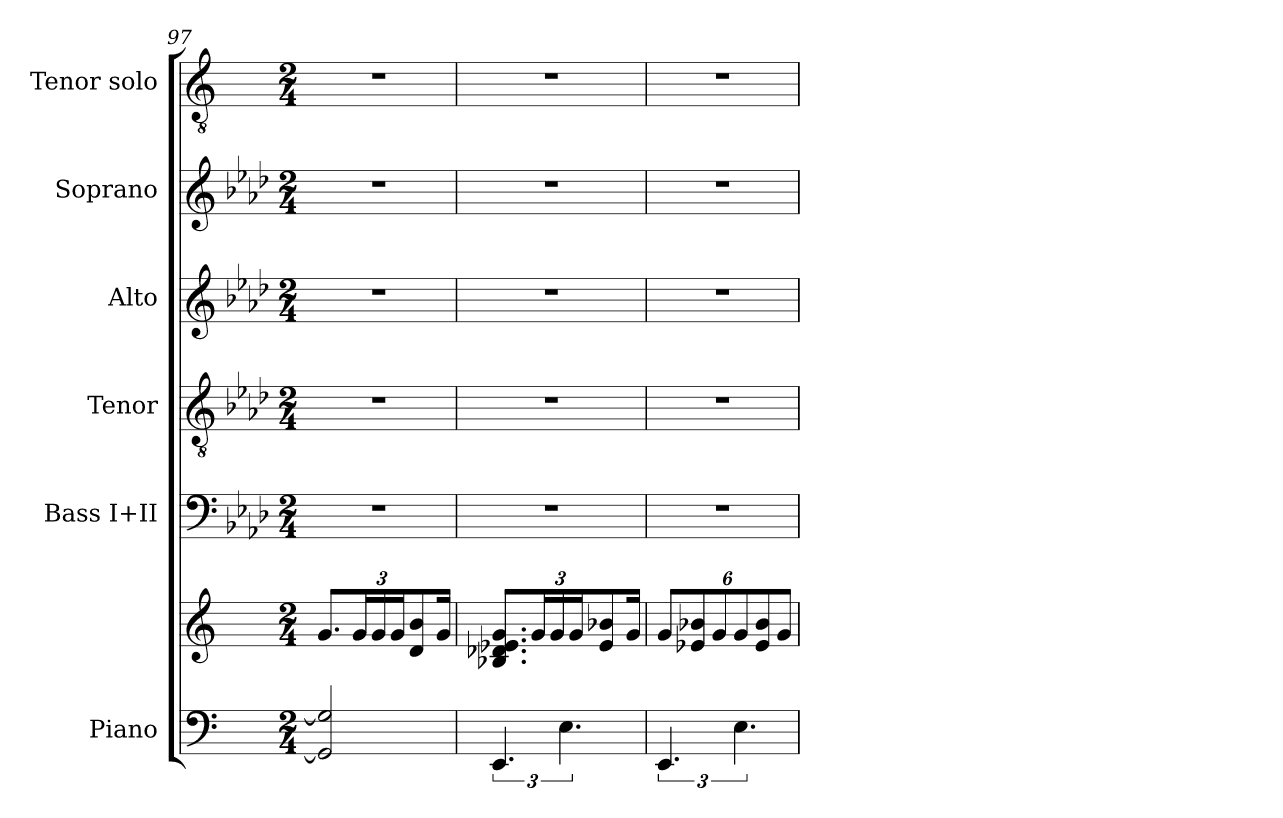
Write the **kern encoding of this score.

**kern	**kern	**kern	**kern	**kern	**kern	**kern
*part6	*part6	*part5	*part4	*part3	*part2	*part1
*staff7	*staff6	*staff5	*staff4	*staff3	*staff2	*staff1
*I"Piano	*	*I"Bass I+II	*I"Tenor	*I"Alto	*I"Soprano	*I"Tenor solo
*I'Pno.	*	*I'B.I+II	*I'T.	*I'A.	*I'S.	*I'T.s
*clefF4	*clefG2	*clefF4	*clefGv2	*clefG2	*clefG2	*clefGv2
*k[]	*k[]	*k[b-e-a-d-]	*k[b-e-a-d-]	*k[b-e-a-d-]	*k[b-e-a-d-]	*k[]
*M2/4	*M2/4	*M2/4	*M2/4	*M2/4	*M2/4	*M2/4
=97	=97	=97	=97	=97	=97	=97
2GG/] 2G/]	8.g/L	2r	2r	2r	2r	2r
.	24g/L	.	.	.	.	.
.	24g/	.	.	.	.	.
.	24g/J	.	.	.	.	.
.	8d/ 8b/	.	.	.	.	.
.	16g/Jk	.	.	.	.	.
=98	=98	=98	=98	=98	=98	=98
6.EE/	8.B-X/ 8.d-X/ 8.e-X/ 8.g/L	2r	2r	2r	2r	2r
.	24g/L	.	.	.	.	.
.	24g/	.	.	.	.	.
6.E\	.	.	.	.	.	.
.	24g/J	.	.	.	.	.
.	8e-/ 8b-X/	.	.	.	.	.
.	16g/Jk	.	.	.	.	.
!!LO:LB:g=z
=99	=99	=99	=99	=99	=99	=99
*	*Xbrackettup	*	*	*	*	*
6.EE/	12g/L	2r	2r	2r	2r	2r
.	12e-X/ 12b-X/	.	.	.	.	.
.	12g/	.	.	.	.	.
6.E\	12g/	.	.	.	.	.
.	12e-/ 12b-/	.	.	.	.	.
.	12g/J	.	.	.	.	.
=	=	=	=	=	=	=
*-	*-	*-	*-	*-	*-	*-
